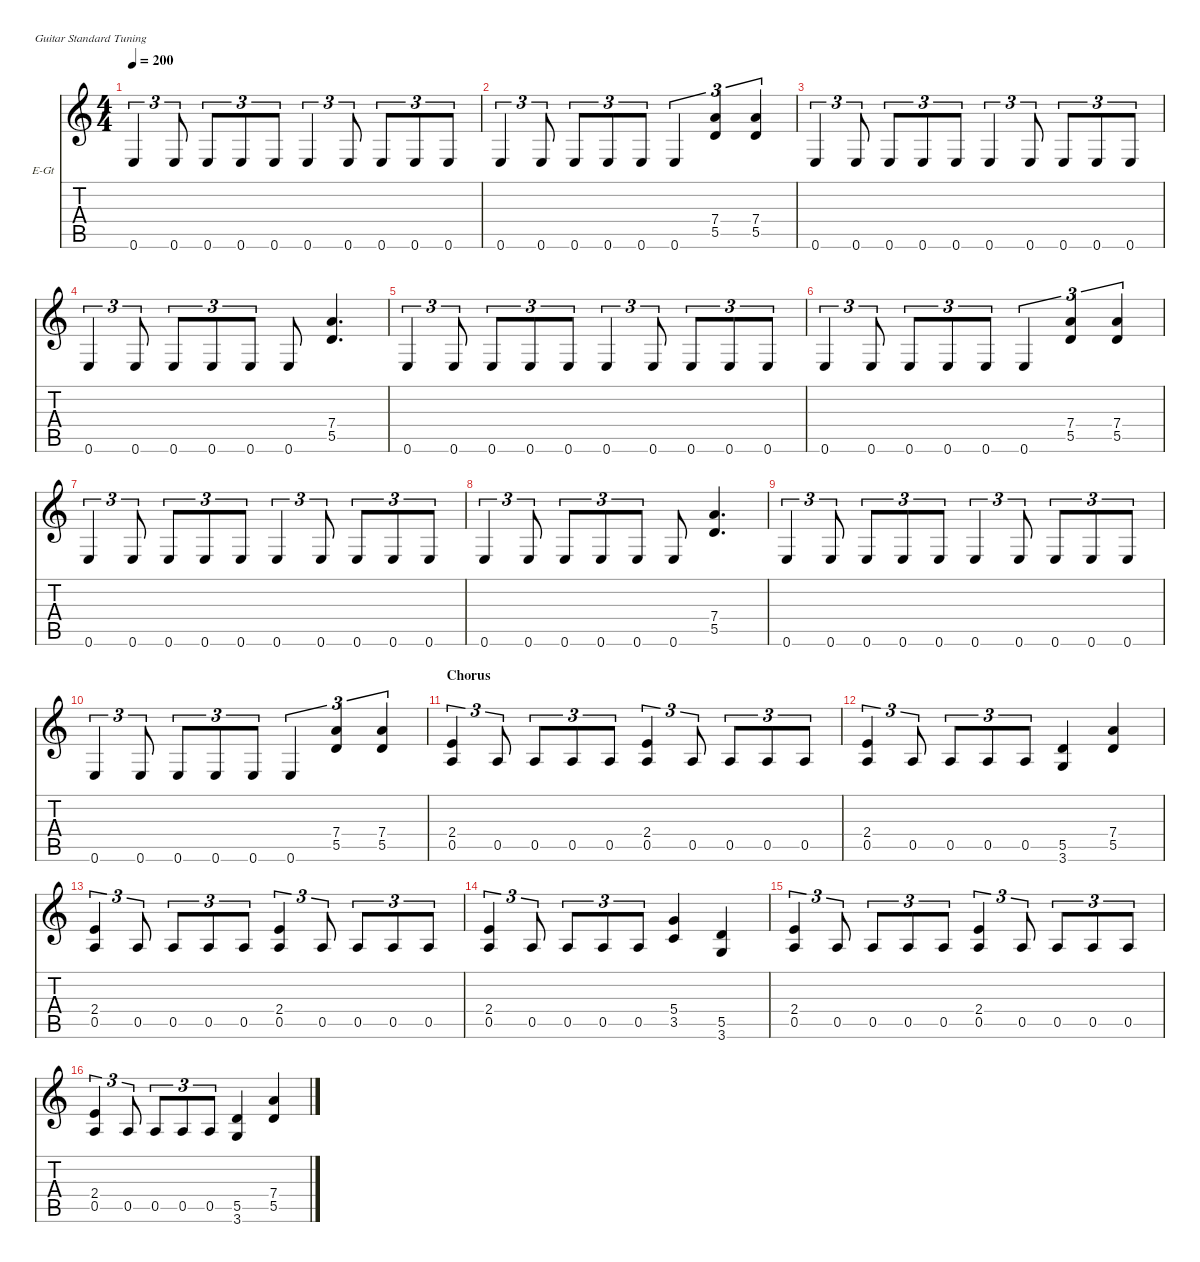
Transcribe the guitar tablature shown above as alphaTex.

\hideDynamics
\bracketExtendMode nobrackets
\firstSystemTrackNameOrientation horizontal
\otherSystemsTrackNameOrientation horizontal
\track ("Guitar 2" "E-Gt") {instrument distortionguitar}
\staff {score tabs}
\tuning (E4 B3 G3 D3 A2 E2)
\ts (4 4)
\tempo 200
\clef g2
\ks c
0.6.4{tu (3 2) dy f beam Up} 0.6.8{tu (3 2) beam Up} 0.6.8{tu (3 2) beam Up} 0.6.8{tu (3 2) beam Up} 0.6.8{tu (3 2) beam Up} 0.6.4{tu (3 2) beam Up} 0.6.8{tu (3 2) beam Up} 0.6.8{tu (3 2) beam Up} 0.6.8{tu (3 2) beam Up} 0.6.8{tu (3 2) beam Up} |
0.6.4{tu (3 2) beam Up} 0.6.8{tu (3 2) beam Up} 0.6.8{tu (3 2) beam Up} 0.6.8{tu (3 2) beam Up} 0.6.8{tu (3 2) beam Up} 0.6.4{tu (3 2) beam Up} (7.4 5.5).4{tu (3 2) beam Up} (7.4 5.5).4{tu (3 2) beam Up} |
0.6.4{tu (3 2) beam Up} 0.6.8{tu (3 2) beam Up} 0.6.8{tu (3 2) beam Up} 0.6.8{tu (3 2) beam Up} 0.6.8{tu (3 2) beam Up} 0.6.4{tu (3 2) beam Up} 0.6.8{tu (3 2) beam Up} 0.6.8{tu (3 2) beam Up} 0.6.8{tu (3 2) beam Up} 0.6.8{tu (3 2) beam Up} |
0.6.4{tu (3 2) beam Up} 0.6.8{tu (3 2) beam Up} 0.6.8{tu (3 2) beam Up} 0.6.8{tu (3 2) beam Up} 0.6.8{tu (3 2) beam Up} 0.6.8{beam Up} (7.4 5.5).4{d beam Up} |
0.6.4{tu (3 2) beam Up} 0.6.8{tu (3 2) beam Up} 0.6.8{tu (3 2) beam Up} 0.6.8{tu (3 2) beam Up} 0.6.8{tu (3 2) beam Up} 0.6.4{tu (3 2) beam Up} 0.6.8{tu (3 2) beam Up} 0.6.8{tu (3 2) beam Up} 0.6.8{tu (3 2) beam Up} 0.6.8{tu (3 2) beam Up} |
0.6.4{tu (3 2) beam Up} 0.6.8{tu (3 2) beam Up} 0.6.8{tu (3 2) beam Up} 0.6.8{tu (3 2) beam Up} 0.6.8{tu (3 2) beam Up} 0.6.4{tu (3 2) beam Up} (7.4 5.5).4{tu (3 2) beam Up} (7.4 5.5).4{tu (3 2) beam Up} |
0.6.4{tu (3 2) beam Up} 0.6.8{tu (3 2) beam Up} 0.6.8{tu (3 2) beam Up} 0.6.8{tu (3 2) beam Up} 0.6.8{tu (3 2) beam Up} 0.6.4{tu (3 2) beam Up} 0.6.8{tu (3 2) beam Up} 0.6.8{tu (3 2) beam Up} 0.6.8{tu (3 2) beam Up} 0.6.8{tu (3 2) beam Up} |
0.6.4{tu (3 2) beam Up} 0.6.8{tu (3 2) beam Up} 0.6.8{tu (3 2) beam Up} 0.6.8{tu (3 2) beam Up} 0.6.8{tu (3 2) beam Up} 0.6.8{beam Up} (7.4 5.5).4{d beam Up} |
0.6.4{tu (3 2) beam Up} 0.6.8{tu (3 2) beam Up} 0.6.8{tu (3 2) beam Up} 0.6.8{tu (3 2) beam Up} 0.6.8{tu (3 2) beam Up} 0.6.4{tu (3 2) beam Up} 0.6.8{tu (3 2) beam Up} 0.6.8{tu (3 2) beam Up} 0.6.8{tu (3 2) beam Up} 0.6.8{tu (3 2) beam Up} |
0.6.4{tu (3 2) beam Up} 0.6.8{tu (3 2) beam Up} 0.6.8{tu (3 2) beam Up} 0.6.8{tu (3 2) beam Up} 0.6.8{tu (3 2) beam Up} 0.6.4{tu (3 2) beam Up} (7.4 5.5).4{tu (3 2) beam Up} (7.4 5.5).4{tu (3 2) beam Up} |
\section ("" "Chorus")
(2.4 0.5).4{tu (3 2) beam Up} 0.5.8{tu (3 2) beam Up} 0.5.8{tu (3 2) beam Up} 0.5.8{tu (3 2) beam Up} 0.5.8{tu (3 2) beam Up} (2.4 0.5).4{tu (3 2) beam Up} 0.5.8{tu (3 2) beam Up} 0.5.8{tu (3 2) beam Up} 0.5.8{tu (3 2) beam Up} 0.5.8{tu (3 2) beam Up} |
(2.4 0.5).4{tu (3 2) beam Up} 0.5.8{tu (3 2) beam Up} 0.5.8{tu (3 2) beam Up} 0.5.8{tu (3 2) beam Up} 0.5.8{tu (3 2) beam Up} (5.5 3.6).4{beam Up} (7.4 5.5).4{beam Up} |
(2.4 0.5).4{tu (3 2) beam Up} 0.5.8{tu (3 2) beam Up} 0.5.8{tu (3 2) beam Up} 0.5.8{tu (3 2) beam Up} 0.5.8{tu (3 2) beam Up} (2.4 0.5).4{tu (3 2) beam Up} 0.5.8{tu (3 2) beam Up} 0.5.8{tu (3 2) beam Up} 0.5.8{tu (3 2) beam Up} 0.5.8{tu (3 2) beam Up} |
(2.4 0.5).4{tu (3 2) beam Up} 0.5.8{tu (3 2) beam Up} 0.5.8{tu (3 2) beam Up} 0.5.8{tu (3 2) beam Up} 0.5.8{tu (3 2) beam Up} (5.4 3.5).4{beam Up} (5.5 3.6).4{beam Up} |
(2.4 0.5).4{tu (3 2) beam Up} 0.5.8{tu (3 2) beam Up} 0.5.8{tu (3 2) beam Up} 0.5.8{tu (3 2) beam Up} 0.5.8{tu (3 2) beam Up} (2.4 0.5).4{tu (3 2) beam Up} 0.5.8{tu (3 2) beam Up} 0.5.8{tu (3 2) beam Up} 0.5.8{tu (3 2) beam Up} 0.5.8{tu (3 2) beam Up} |
(2.4 0.5).4{tu (3 2) beam Up} 0.5.8{tu (3 2) beam Up} 0.5.8{tu (3 2) beam Up} 0.5.8{tu (3 2) beam Up} 0.5.8{tu (3 2) beam Up} (5.5 3.6).4{beam Up} (7.4 5.5).4{beam Up}
